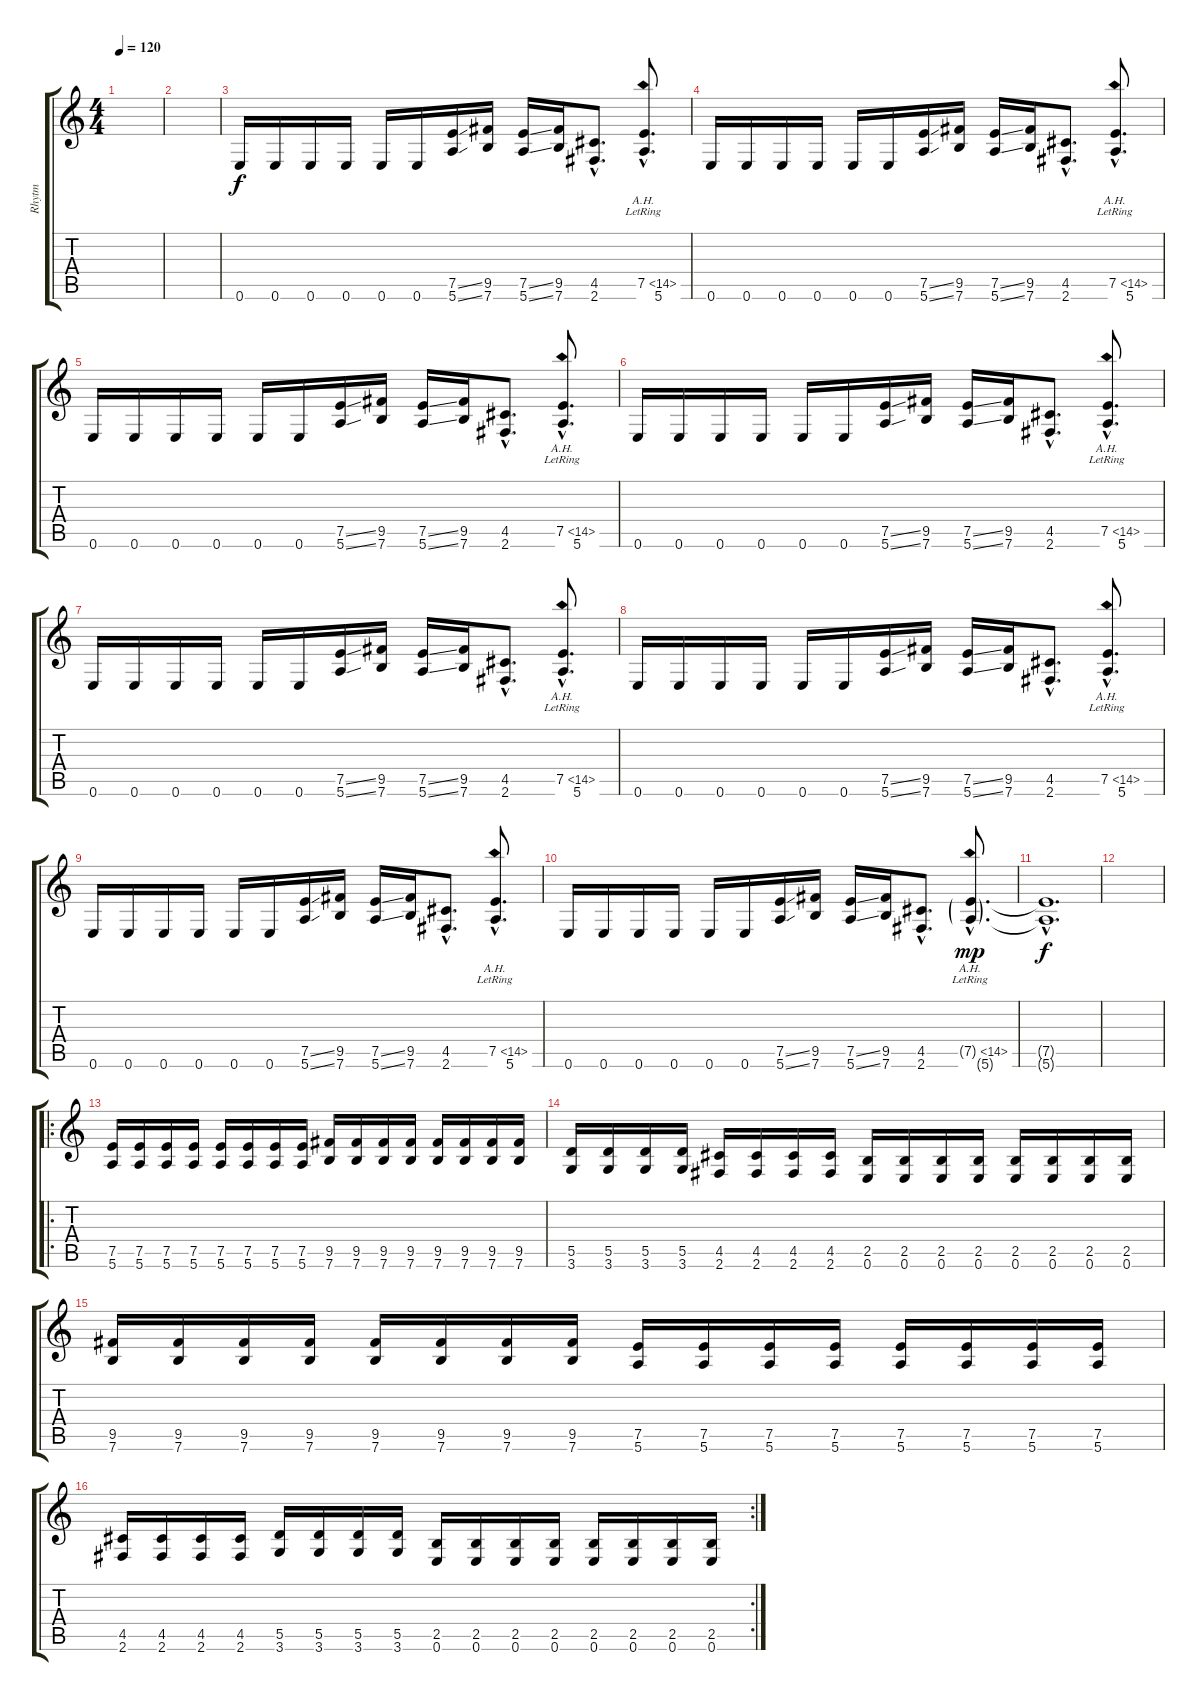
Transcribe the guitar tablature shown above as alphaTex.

\track ("Rhytm" "Rhytm") {instrument distortionguitar}
\staff {score tabs}
\tuning (E4 B3 G3 D3 A2 E2) {hide}
\ts (4 4)
\tempo 120
\clef g2
\ks c
|
|
0.6.16 0.6.16 0.6.16 0.6.16 0.6.16 0.6.16 (7.5{ss} 5.6{ss}).16 (9.5 7.6).16 (7.5{ss} 5.6{ss}).16 (9.5 7.6).16 (4.5{hac} 2.6{hac}).8{d} (7.5{ah 7 hac lr} 5.6{hac}).8{d} |
0.6.16 0.6.16 0.6.16 0.6.16 0.6.16 0.6.16 (7.5{ss} 5.6{ss}).16 (9.5 7.6).16 (7.5{ss} 5.6{ss}).16 (9.5 7.6).16 (4.5{hac} 2.6{hac}).8{d} (7.5{ah 7 hac lr} 5.6{hac}).8{d} |
0.6.16 0.6.16 0.6.16 0.6.16 0.6.16 0.6.16 (7.5{ss} 5.6{ss}).16 (9.5 7.6).16 (7.5{ss} 5.6{ss}).16 (9.5 7.6).16 (4.5{hac} 2.6{hac}).8{d} (7.5{ah 7 hac lr} 5.6{hac}).8{d} |
0.6.16 0.6.16 0.6.16 0.6.16 0.6.16 0.6.16 (7.5{ss} 5.6{ss}).16 (9.5 7.6).16 (7.5{ss} 5.6{ss}).16 (9.5 7.6).16 (4.5{hac} 2.6{hac}).8{d} (7.5{ah 7 hac lr} 5.6{hac}).8{d} |
0.6.16 0.6.16 0.6.16 0.6.16 0.6.16 0.6.16 (7.5{ss} 5.6{ss}).16 (9.5 7.6).16 (7.5{ss} 5.6{ss}).16 (9.5 7.6).16 (4.5{hac} 2.6{hac}).8{d} (7.5{ah 7 hac lr} 5.6{hac}).8{d} |
0.6.16 0.6.16 0.6.16 0.6.16 0.6.16 0.6.16 (7.5{ss} 5.6{ss}).16 (9.5 7.6).16 (7.5{ss} 5.6{ss}).16 (9.5 7.6).16 (4.5{hac} 2.6{hac}).8{d} (7.5{ah 7 hac lr} 5.6{hac}).8{d} |
0.6.16 0.6.16 0.6.16 0.6.16 0.6.16 0.6.16 (7.5{ss} 5.6{ss}).16 (9.5 7.6).16 (7.5{ss} 5.6{ss}).16 (9.5 7.6).16 (4.5{hac} 2.6{hac}).8{d} (7.5{ah 7 hac lr} 5.6{hac}).8{d} |
0.6.16 0.6.16 0.6.16 0.6.16 0.6.16 0.6.16 (7.5{ss} 5.6{ss}).16 (9.5 7.6).16 (7.5{ss} 5.6{ss}).16 (9.5 7.6).16 (4.5{hac} 2.6{hac}).8{d} (7.5{ah 7 g hac lr} 5.6{g hac}).8{d dy mp} |
(7.5{hac t} 5.6{hac t}).1{d dy f} |
|
\ro
(7.5 5.6).16 (7.5 5.6).16 (7.5 5.6).16 (7.5 5.6).16 (7.5 5.6).16 (7.5 5.6).16 (7.5 5.6).16 (7.5 5.6).16 (9.5 7.6).16 (9.5 7.6).16 (9.5 7.6).16 (9.5 7.6).16 (9.5 7.6).16 (9.5 7.6).16 (9.5 7.6).16 (9.5 7.6).16 |
(5.5 3.6).16 (5.5 3.6).16 (5.5 3.6).16 (5.5 3.6).16 (4.5 2.6).16 (4.5 2.6).16 (4.5 2.6).16 (4.5 2.6).16 (2.5 0.6).16 (2.5 0.6).16 (2.5 0.6).16 (2.5 0.6).16 (2.5 0.6).16 (2.5 0.6).16 (2.5 0.6).16 (2.5 0.6).16 |
(9.5 7.6).16 (9.5 7.6).16 (9.5 7.6).16 (9.5 7.6).16 (9.5 7.6).16 (9.5 7.6).16 (9.5 7.6).16 (9.5 7.6).16 (7.5 5.6).16 (7.5 5.6).16 (7.5 5.6).16 (7.5 5.6).16 (7.5 5.6).16 (7.5 5.6).16 (7.5 5.6).16 (7.5 5.6).16 |
\rc 2
(4.5 2.6).16 (4.5 2.6).16 (4.5 2.6).16 (4.5 2.6).16 (5.5 3.6).16 (5.5 3.6).16 (5.5 3.6).16 (5.5 3.6).16 (2.5 0.6).16 (2.5 0.6).16 (2.5 0.6).16 (2.5 0.6).16 (2.5 0.6).16 (2.5 0.6).16 (2.5 0.6).16 (2.5 0.6).16
